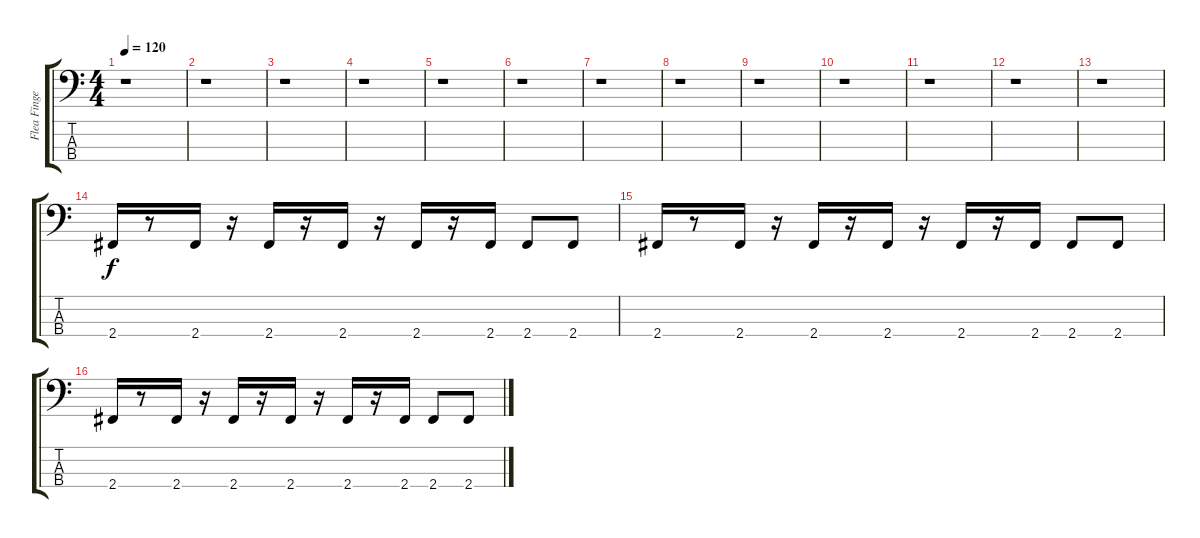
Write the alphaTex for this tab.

\track ("Flea Finger" "Flea Finge") {instrument electricbassfinger}
\staff {score tabs}
\tuning (G2 D2 A1 E1) {hide}
\ts (4 4)
\tempo 120
\clef f4
\ks c
r.1{dy f} |
r.1 |
r.1 |
r.1 |
r.1 |
r.1 |
r.1 |
r.1 |
r.1 |
r.1 |
r.1 |
r.1 |
r.1 |
2.4.16 r.8 2.4.16 r.16 2.4.16 r.16 2.4.16 r.16 2.4.16 r.16 2.4.16 2.4.8 2.4.8 |
2.4.16 r.8 2.4.16 r.16 2.4.16 r.16 2.4.16 r.16 2.4.16 r.16 2.4.16 2.4.8 2.4.8 |
2.4.16 r.8 2.4.16 r.16 2.4.16 r.16 2.4.16 r.16 2.4.16 r.16 2.4.16 2.4.8 2.4.8
